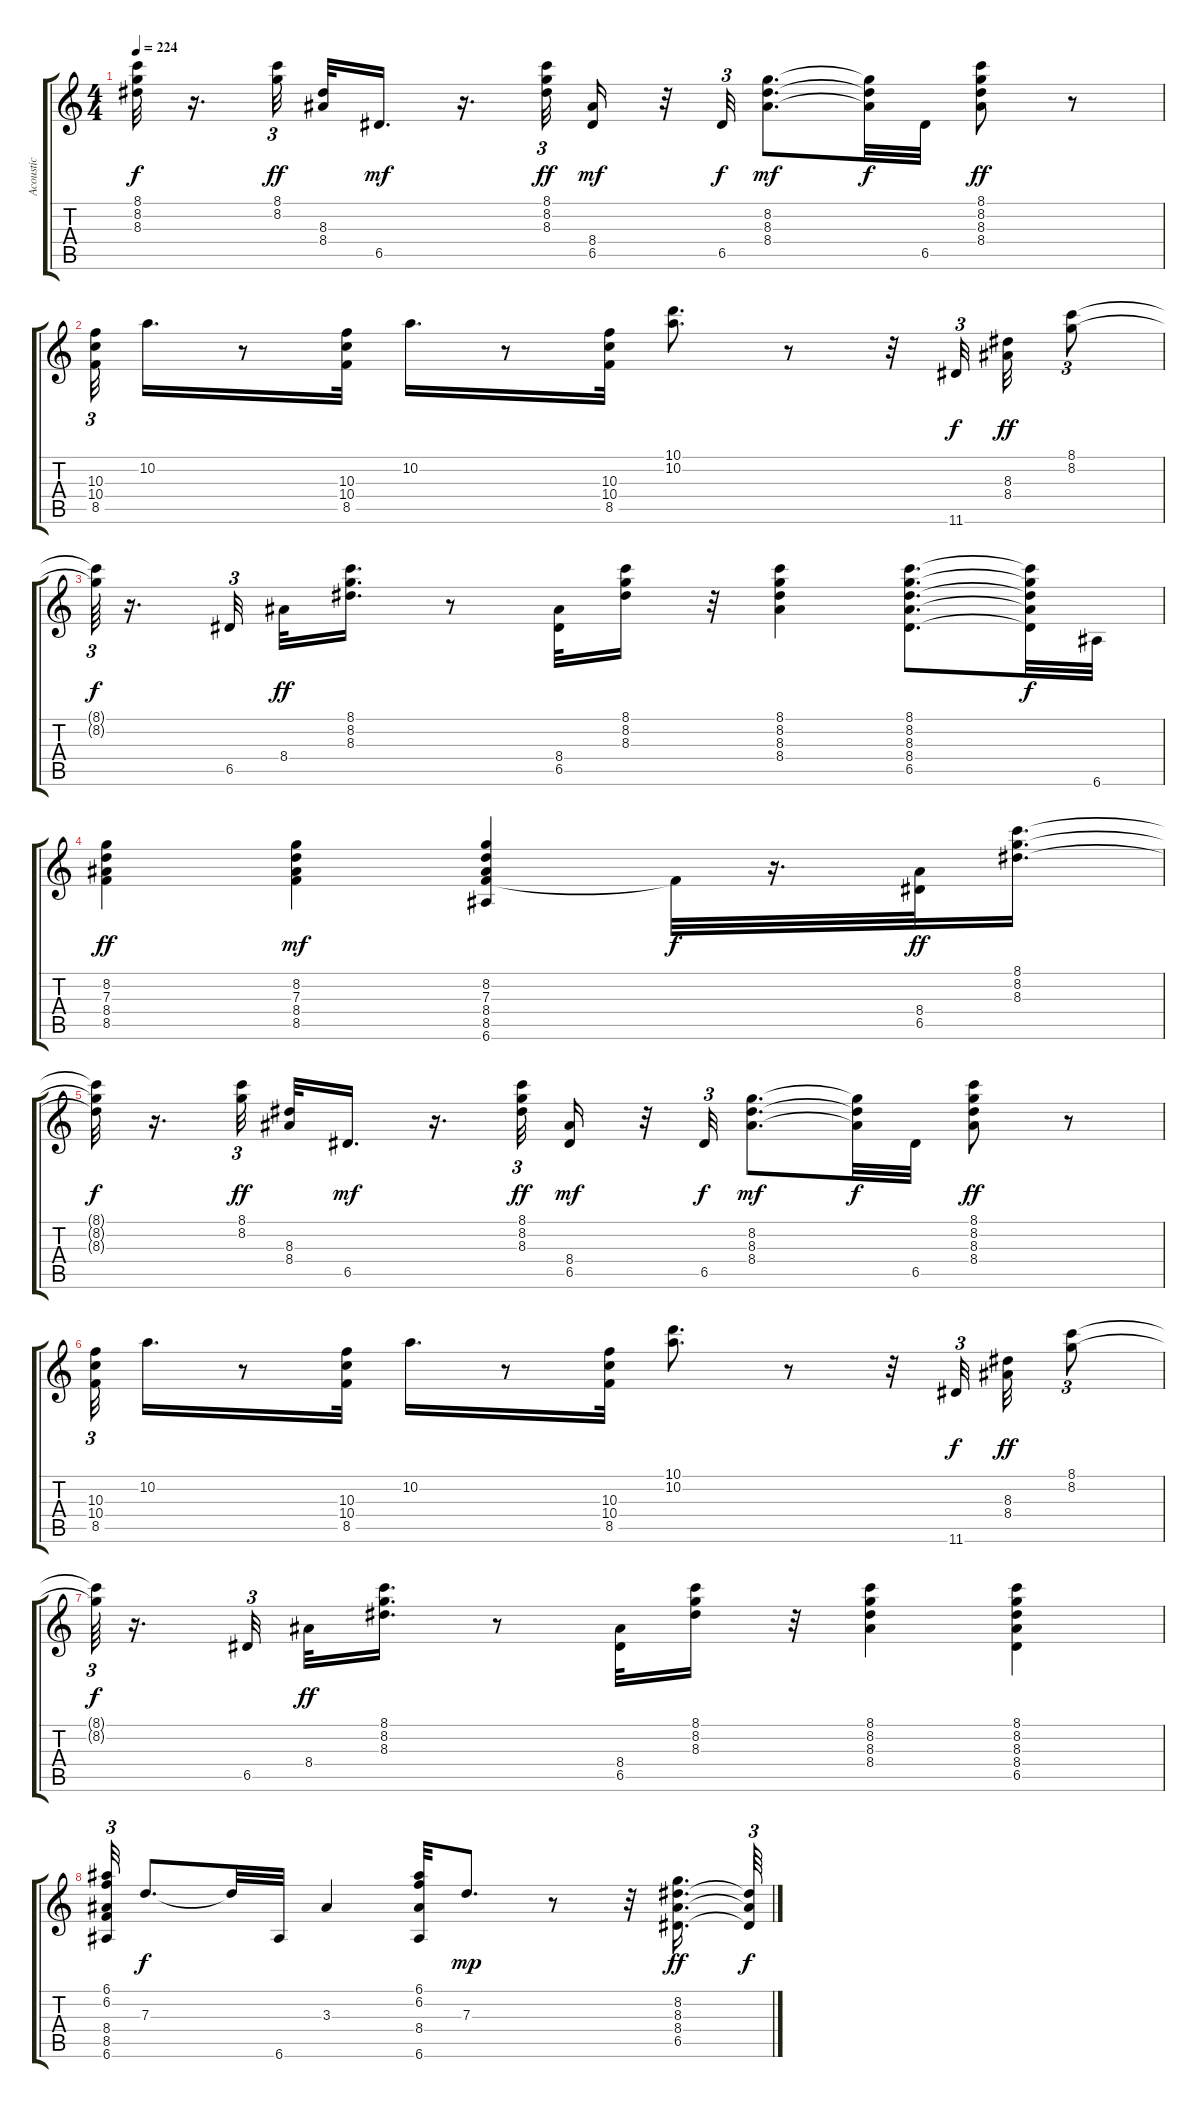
\track ("Acoustic" "Acoustic") {instrument acousticguitarsteel}
\staff {score tabs}
\tuning (E4 B3 G3 D3 A2 E2) {hide}
\ts (4 4)
\tempo 224
\clef g2
\ks c
(8.1{t} 8.2{t} 8.3{t}).32{dy f} r.16{d} (8.1 8.2).32{tu (3 2) dy ff beam splitsecondary} (8.3 8.4).32 6.5.16{d dy mf} r.16{d} (8.1 8.2 8.3).32{tu (3 2) dy ff} (8.4 6.5).16{dy mf} r.32 6.5.32{tu (3 2) dy f} (8.2 8.3 8.4).8{d dy mf} (8.2{t} 8.3{t} 8.4{t}).32{dy f} 6.5.32 (8.1 8.2 8.3 8.4).8{dy ff} r.8 |
(10.3 10.4 8.5).32{tu (3 2)} 10.2.16{d} r.8 (10.3 10.4 8.5).32 10.2.16{d} r.8 (10.3 10.4 8.5).32 (10.1 10.2).8{d} r.8 r.32 11.6.32{tu (3 2) dy f beam splitsecondary} (8.3 8.4).32{dy ff} (8.1 8.2).8{tu (3 2)} |
(8.1{t} 8.2{t}).64{tu (3 2) dy f} r.16{d} 6.5.32{tu (3 2) beam splitsecondary} 8.4.32{dy ff} (8.1 8.2 8.3).16{d} r.8 (8.4 6.5).32 (8.1 8.2 8.3).16 r.32 (8.1 8.2 8.3 8.4).4 (8.1 8.2 8.3 8.4 6.5).8{d} (8.1{t} 8.2{t} 8.3{t} 8.4{t} 6.5{t}).32{dy f} 6.6.32 |
(8.2 7.3 8.4 8.5).4{dy ff} (8.2 7.3 8.4 8.5).4{dy mf} (8.2 7.3 8.4 8.5 6.6).4 8.5{t}.32{dy f} r.16{d} (8.4 6.5).32{dy ff} (8.1 8.2 8.3).16{d} |
(8.1{t} 8.2{t} 8.3{t}).32{dy f} r.16{d} (8.1 8.2).32{tu (3 2) dy ff beam splitsecondary} (8.3 8.4).32 6.5.16{d dy mf} r.16{d} (8.1 8.2 8.3).32{tu (3 2) dy ff} (8.4 6.5).16{dy mf} r.32 6.5.32{tu (3 2) dy f} (8.2 8.3 8.4).8{d dy mf} (8.2{t} 8.3{t} 8.4{t}).32{dy f} 6.5.32 (8.1 8.2 8.3 8.4).8{dy ff} r.8 |
(10.3 10.4 8.5).32{tu (3 2)} 10.2.16{d} r.8 (10.3 10.4 8.5).32 10.2.16{d} r.8 (10.3 10.4 8.5).32 (10.1 10.2).8{d} r.8 r.32 11.6.32{tu (3 2) dy f beam splitsecondary} (8.3 8.4).32{dy ff} (8.1 8.2).8{tu (3 2)} |
(8.1{t} 8.2{t}).64{tu (3 2) dy f} r.16{d} 6.5.32{tu (3 2) beam splitsecondary} 8.4.32{dy ff} (8.1 8.2 8.3).16{d} r.8 (8.4 6.5).32 (8.1 8.2 8.3).16 r.32 (8.1 8.2 8.3 8.4).4 (8.1 8.2 8.3 8.4 6.5).4 |
(6.1 6.2 8.4 8.5 6.6).32{tu (3 2)} 7.3.8{d dy f} 7.3{t}.32 6.6.32 3.3.4 (6.1 6.2 8.4 6.6).32 7.3.8{d dy mp} r.8 r.32 (8.2 8.3 8.4 6.5).16{d dy ff} (8.3{t} 8.4{t} 6.5{t}).64{tu (3 2) dy f}
